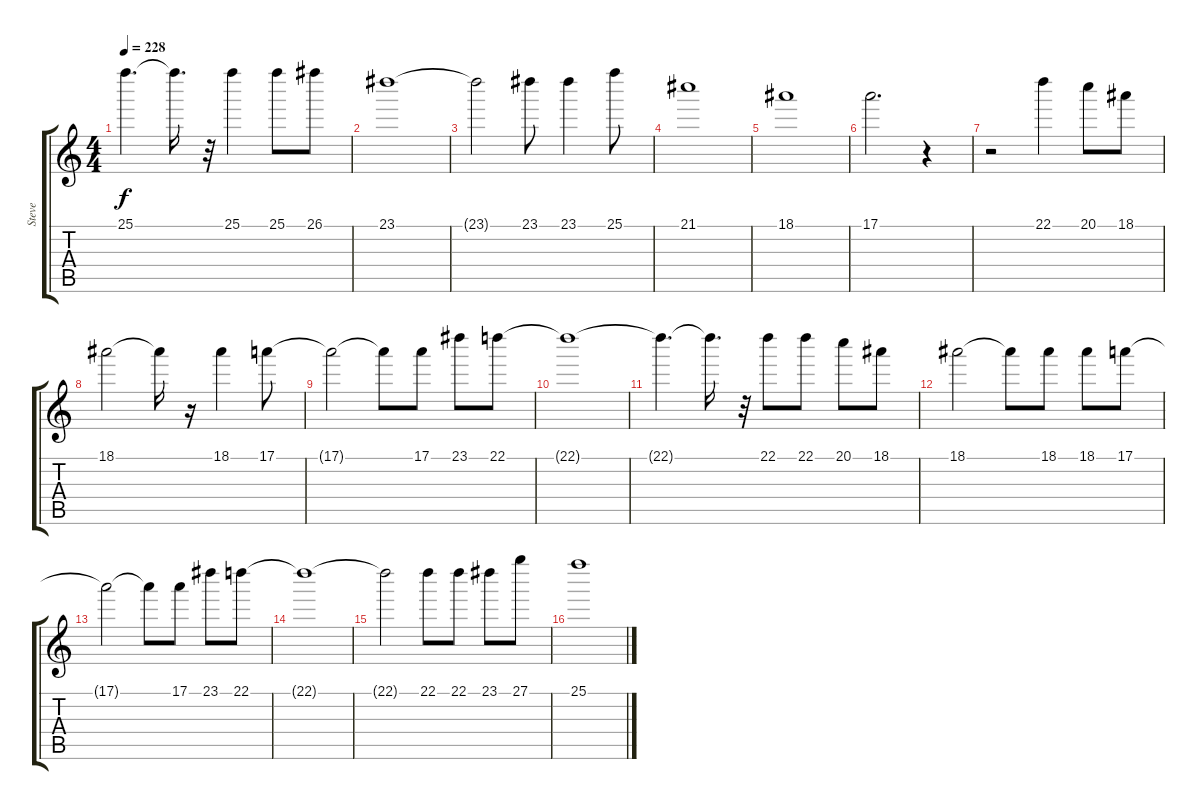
\track ("Steve" "Steve") {instrument distortionguitar}
\staff {score tabs}
\tuning (E4 B3 G3 D3 A2 E2) {hide}
\ts (4 4)
\tempo 228
\clef g2
\ks c
25.1{t}.4{d dy f} 25.1{t}.16{d} r.32 25.1.4 25.1.8 26.1.8 |
23.1.1 |
23.1{t}.2 23.1.8 23.1.4 25.1.8 |
21.1.1 |
18.1.1 |
17.1.2{d} r.4 |
r.2 22.1.4 20.1.8 18.1.8 |
18.1.2 18.1{t}.16 r.16 18.1.4 17.1.8 |
17.1{t}.2 17.1{t}.8 17.1.8 23.1.8 22.1.8 |
22.1{t}.1 |
22.1{t}.4{d} 22.1{t}.16{d} r.32 22.1.8 22.1.8 20.1.8 18.1.8 |
18.1.2 18.1{t}.8 18.1.8 18.1.8 17.1.8 |
17.1{t}.2 17.1{t}.8 17.1.8 23.1.8 22.1.8 |
22.1{t}.1 |
22.1{t}.2 22.1.8 22.1.8 23.1.8 27.1.8 |
25.1.1
